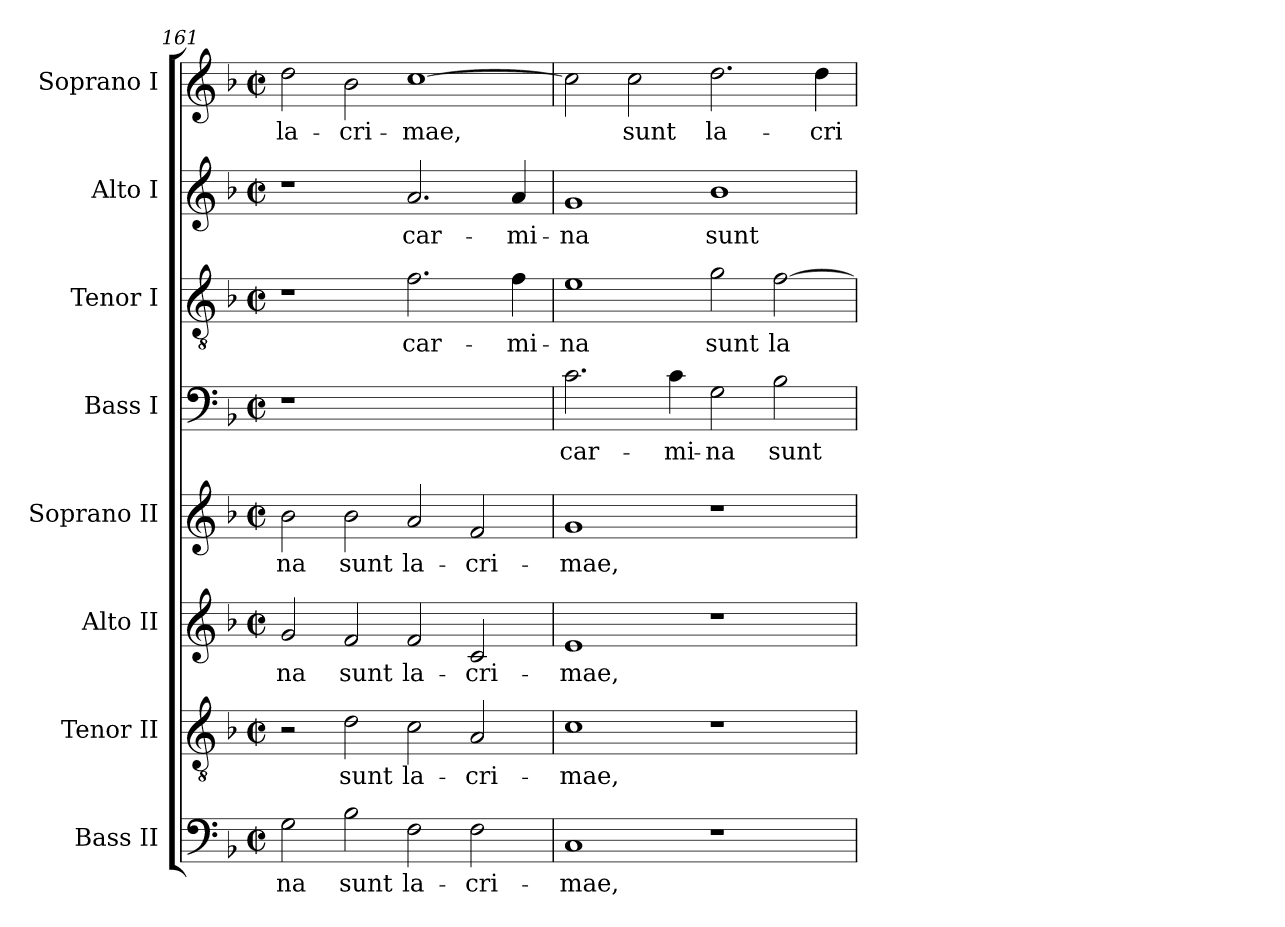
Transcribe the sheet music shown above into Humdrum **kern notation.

**kern	**text	**kern	**text	**kern	**text	**kern	**text	**kern	**text	**kern	**text	**kern	**text	**kern	**text
*part8	*part8	*part7	*part7	*part6	*part6	*part5	*part5	*part4	*part4	*part3	*part3	*part2	*part2	*part1	*part1
*staff8	*staff8	*staff7	*staff7	*staff6	*staff6	*staff5	*staff5	*staff4	*staff4	*staff3	*staff3	*staff2	*staff2	*staff1	*staff1
*I"Bass II	*	*I"Tenor II	*	*I"Alto II	*	*I"Soprano II	*	*I"Bass I	*	*I"Tenor I	*	*I"Alto I	*	*I"Soprano I	*
*I'B. II	*	*I'T. II	*	*I'A. II	*	*	*	*I'B. I	*	*I'T. I	*	*I'A. I	*	*	*
*clefF4	*	*clefGv2	*	*clefG2	*	*clefG2	*	*clefF4	*	*clefGv2	*	*clefG2	*	*clefG2	*
*	*	*ITrd7c12	*	*	*	*	*	*	*	*ITrd7c12	*	*	*	*	*
*k[b-]	*	*k[b-]	*	*k[b-]	*	*k[b-]	*	*k[b-]	*	*k[b-]	*	*k[b-]	*	*k[b-]	*
*F:	*	*F:	*	*F:	*	*F:	*	*F:	*	*F:	*	*F:	*	*F:	*
*M2/2	*	*M2/2	*	*M2/2	*	*M2/2	*	*M2/2	*	*M2/2	*	*M2/2	*	*M2/2	*
*met(c|)	*	*met(c|)	*	*met(c|)	*	*met(c|)	*	*met(c|)	*	*met(c|)	*	*met(c|)	*	*met(c|)	*
=161	=161	=161	=161	=161	=161	=161	=161	=161	=161	=161	=161	=161	=161	=161	=161
!	!LO:LY:b:color=#000000	!	!	!	!	!	!	!	!	!	!	!	!	!	!
!	!	!	!	!	!LO:LY:b:color=#000000	!	!	!	!	!	!	!	!	!	!
!	!	!	!	!	!	!	!LO:LY:b:color=#000000	!LO:N:vis=1	!	!	!	!	!	!	!
!	!	!	!	!	!	!	!	!	!	!	!	!	!	!	!LO:LY:b:color=#000000
2Gi\	-na	2r	.	2gi/	-na	2b-i\	-na	1r	.	1r	.	1r	.	2ddi\	la-
!	!LO:LY:b:color=#000000	!	!	!	!	!	!	!	!	!	!	!	!	!	!
!	!	!	!LO:LY:b:color=#000000	!	!	!	!	!	!	!	!	!	!	!	!
!	!	!	!	!	!LO:LY:b:color=#000000	!	!	!	!	!	!	!	!	!	!
!	!	!	!	!	!	!	!LO:LY:b:color=#000000	!	!	!	!	!	!	!	!
!	!	!	!	!	!	!	!	!	!	!	!	!	!	!	!LO:LY:b:color=#000000
2B-i\	sunt	2Di\	sunt	2fi/	sunt	2b-i\	sunt	.	.	.	.	.	.	2b-i\	-cri-
!	!LO:LY:b:color=#000000	!	!	!	!	!	!	!	!	!	!	!	!	!	!
!	!	!	!LO:LY:b:color=#000000	!	!	!	!	!	!	!	!	!	!	!	!
!	!	!	!	!	!LO:LY:b:color=#000000	!	!	!	!	!	!	!	!	!	!
!	!	!	!	!	!	!	!LO:LY:b:color=#000000	!	!	!	!	!	!	!	!
!	!	!	!	!	!	!	!	!	!	!	!LO:LY:b:color=#000000	!	!	!	!
!	!	!	!	!	!	!	!	!	!	!	!	!	!LO:LY:b:color=#000000	!	!
!	!	!	!	!	!	!	!	!	!	!	!	!	!	!	!LO:LY:b:color=#000000
2Fi\	la-	2Ci\	la-	2fi/	la-	2ai/	la-	1ryy	.	2.Fi\	car-	2.ai/	car-	[>1cci	-mae,
!	!LO:LY:b:color=#000000	!	!	!	!	!	!	!	!	!	!	!	!	!	!
!	!	!	!LO:LY:b:color=#000000	!	!	!	!	!	!	!	!	!	!	!	!
!	!	!	!	!	!LO:LY:b:color=#000000	!	!	!	!	!	!	!	!	!	!
!	!	!	!	!	!	!	!LO:LY:b:color=#000000	!	!	!	!	!	!	!	!
2Fi\	-cri-	2AAi/	-cri-	2ci/	-cri-	2fi/	-cri-	.	.	.	.	.	.	.	.
!	!	!	!	!	!	!	!	!	!	!	!LO:LY:b:color=#000000	!	!	!	!
!	!	!	!	!	!	!	!	!	!	!	!	!	!LO:LY:b:color=#000000	!	!
.	.	.	.	.	.	.	.	.	.	4Fi\	-mi-	4ai/	-mi-	.	.
=162	=162	=162	=162	=162	=162	=162	=162	=162	=162	=162	=162	=162	=162	=162	=162
!	!LO:LY:b:color=#000000	!	!	!	!	!	!	!	!	!	!	!	!	!	!
!	!	!	!LO:LY:b:color=#000000	!	!	!	!	!	!	!	!	!	!	!	!
!	!	!	!	!	!LO:LY:b:color=#000000	!	!	!	!	!	!	!	!	!	!
!	!	!	!	!	!	!	!LO:LY:b:color=#000000	!	!	!	!	!	!	!	!
!	!	!	!	!	!	!	!	!	!LO:LY:b:color=#000000	!	!	!	!	!	!
!	!	!	!	!	!	!	!	!	!	!	!LO:LY:b:color=#000000	!	!	!	!
!	!	!	!	!	!	!	!	!	!	!	!	!	!LO:LY:b:color=#000000	!	!
1Ci	-mae,	1Ci	-mae,	1ei	-mae,	1gi	-mae,	2.ci\	car-	1Ei	-na	1gi	-na	2cci\]	.
!	!	!	!	!	!	!	!	!	!	!	!	!	!	!	!LO:LY:b:color=#000000
.	.	.	.	.	.	.	.	.	.	.	.	.	.	2cci\	sunt
!	!	!	!	!	!	!	!	!	!LO:LY:b:color=#000000	!	!	!	!	!	!
.	.	.	.	.	.	.	.	4ci\	-mi-	.	.	.	.	.	.
!	!	!	!	!	!	!	!	!	!LO:LY:b:color=#000000	!	!	!	!	!	!
!	!	!	!	!	!	!	!	!	!	!	!LO:LY:b:color=#000000	!	!	!	!
!	!	!	!	!	!	!	!	!	!	!	!	!	!LO:LY:b:color=#000000	!	!
!	!	!	!	!	!	!	!	!	!	!	!	!	!	!	!LO:LY:b:color=#000000
1r	.	1r	.	1r	.	1r	.	2Gi\	-na	2Gi\	sunt	1b-i	sunt	2.ddi\	la-
!	!	!	!	!	!	!	!	!	!LO:LY:b:color=#000000	!	!	!	!	!	!
!	!	!	!	!	!	!	!	!	!	!	!LO:LY:b:color=#000000	!	!	!	!
.	.	.	.	.	.	.	.	2B-i\	sunt	[>2Fi\	la-	.	.	.	.
!	!	!	!	!	!	!	!	!	!	!	!	!	!	!	!LO:LY:b:color=#000000
.	.	.	.	.	.	.	.	.	.	.	.	.	.	4ddi\	-cri-
=	=	=	=	=	=	=	=	=	=	=	=	=	=	=	=
*-	*-	*-	*-	*-	*-	*-	*-	*-	*-	*-	*-	*-	*-	*-	*-
